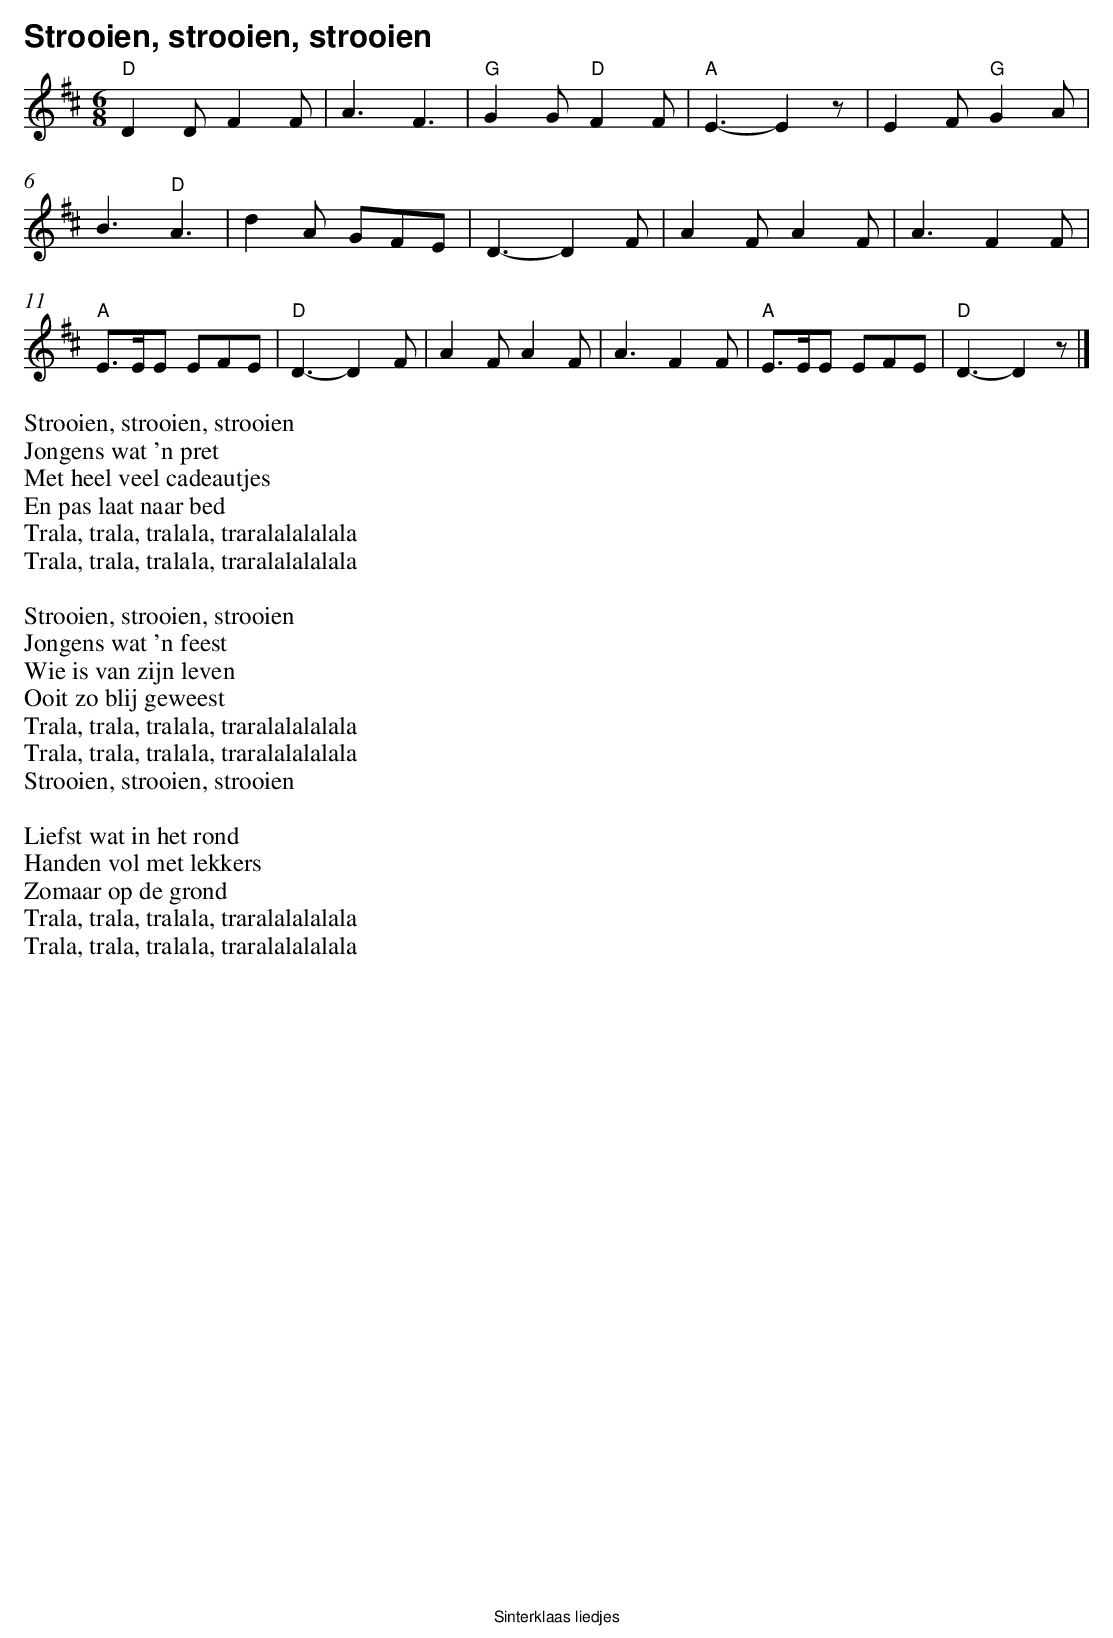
X:1
T:Strooien, strooien, strooien
Q:1/4=150
M:6/8
L:1/8
K:D clef=treble
V:1
"D" D2 DF2F | A3F3 |"G" G2 G"D"F2F |"A" E3-E2z | E2 F"G" G2A | B3"D"A3 | d2A GFE | D3-D2F | A2 FA2F |
A3F2F | "A" E>EE EFE |"D"  D3-D2F | A2 FA2F | A3F2F |"A"  E>EE EFE |"D" D3-D2z |]
Strooien, strooien, strooien
Jongens wat 'n pret
Met heel veel cadeautjes
En pas laat naar bed
Trala, trala, tralala, traralalalalala
Trala, trala, tralala, traralalalalala
\
Strooien, strooien, strooien
Jongens wat 'n feest
Wie is van zijn leven
Ooit zo blij geweest
Trala, trala, tralala, traralalalalala
Trala, trala, tralala, traralalalalala
Strooien, strooien, strooien
\
Liefst wat in het rond
Handen vol met lekkers
Zomaar op de grond
Trala, trala, tralala, traralalalalala
Trala, trala, tralala, traralalalalala
